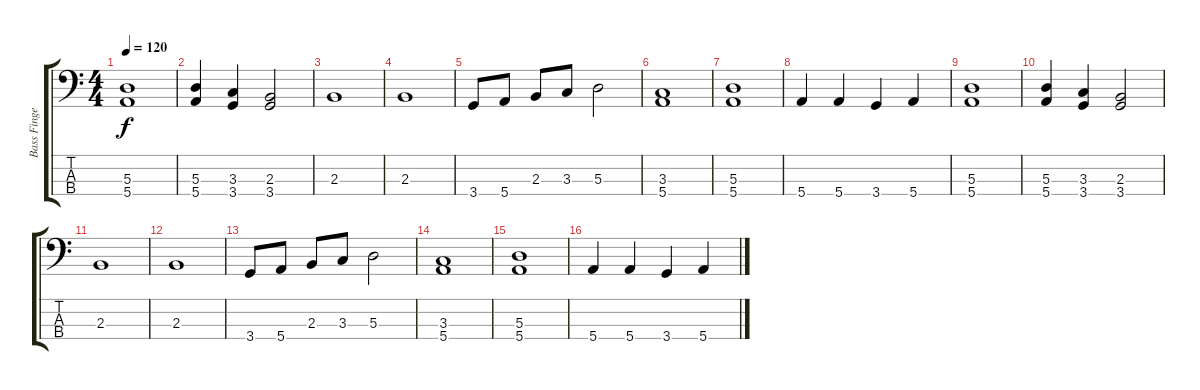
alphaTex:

\track ("Bass Finger" "Bass Finge") {instrument electricbasspick}
\staff {score tabs}
\tuning (G2 D2 A1 E1) {hide}
\ts (4 4)
\tempo 120
\clef f4
\ks c
(5.3 5.4).1{dy f} |
(5.3 5.4).4 (3.3 3.4).4 (2.3 3.4).2 |
2.3.1 |
2.3.1 |
3.4.8 5.4.8 2.3.8 3.3.8 5.3.2 |
(3.3 5.4).1 |
(5.3 5.4).1 |
5.4.4 5.4.4 3.4.4 5.4.4 |
(5.3 5.4).1 |
(5.3 5.4).4 (3.3 3.4).4 (2.3 3.4).2 |
2.3.1 |
2.3.1 |
3.4.8 5.4.8 2.3.8 3.3.8 5.3.2 |
(3.3 5.4).1 |
(5.3 5.4).1 |
5.4.4 5.4.4 3.4.4 5.4.4
